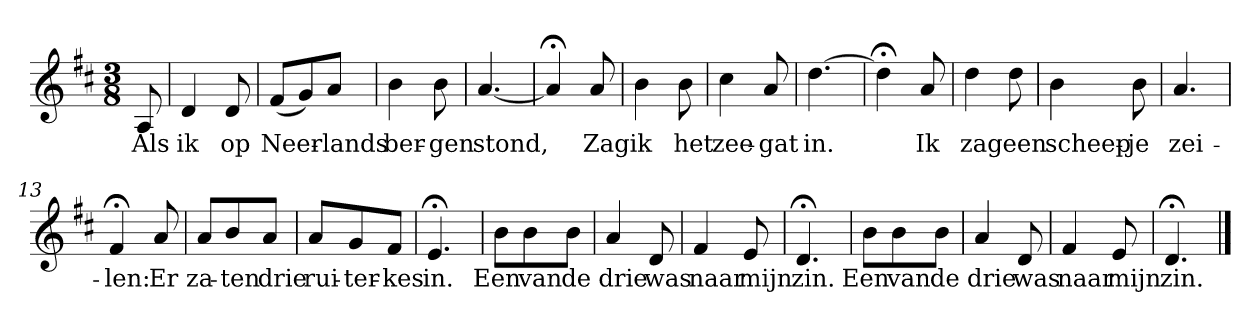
**kern	**text
*part1	*part1
*staff1	*staff1
*k[f#c#]	*
*D:	*
*M3/8	*
*MM120	*
=	=
8A	Als
=1	=1
4d	ik
8d	op
=2	=2
(8f#L	Neer-
8g)	.
8aJ	-lands
=3	=3
4b	ber-
8b	-gen
=4	=4
[4.a	stond,
=5	=5
4a;<]	.
8a	Zag
=6	=6
4b	ik
8b	het
=7	=7
4cc#	zee-
8a	-gat
=8	=8
[4.dd	in.
=9	=9
4dd;<]	.
8a	Ik
=10	=10
4dd	zag
8dd	een
=11	=11
4b	scheep-
8b	-je
=12	=12
4.a	zei-
=13	=13
4f#;<	-len:
8a	Er
=14	=14
8aL	za-
8b	-ten
8aJ	drie
=15	=15
8aL	rui-
8g	-ter-
8f#J	-kes
=16	=16
4.e;<	in.
=17	=17
8bL	Een
8b	van
8bJ	de
=18	=18
4a	drie
8d	was
=19	=19
4f#	naar
8e	mijn
=20	=20
4.d;<	zin.
=21	=21
8bL	Een
8b	van
8bJ	de
=22	=22
4a	drie
8d	was
=23	=23
4f#	naar
8e	mijn
=24	=24
4.d;<	zin.
==	==
*-	*-
